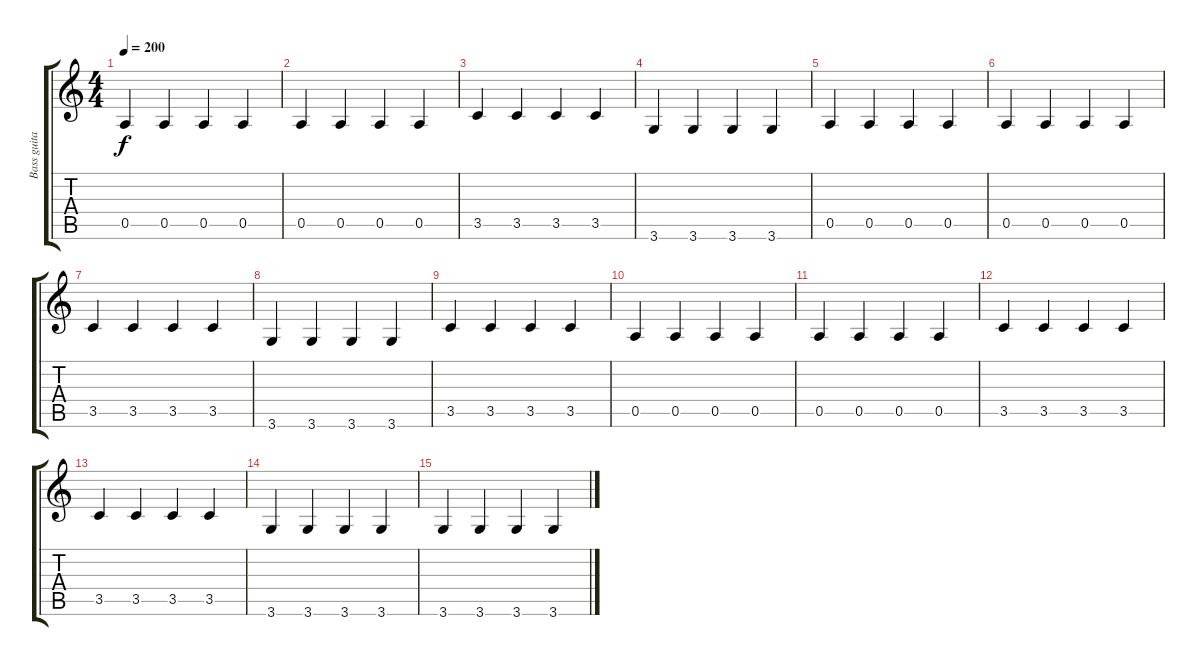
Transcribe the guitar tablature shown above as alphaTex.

\track ("Bass guitar" "Bass guita") {instrument electricbassfinger}
\staff {score tabs}
\tuning (E4 B3 G3 D3 A2 E2) {hide}
\ts (4 4)
\tempo 200
\clef g2
\ks c
0.5.4{dy f instrument electricbassfinger} 0.5.4 0.5.4 0.5.4 |
0.5.4 0.5.4 0.5.4 0.5.4 |
3.5.4 3.5.4 3.5.4 3.5.4 |
3.6.4 3.6.4 3.6.4 3.6.4 |
0.5.4 0.5.4 0.5.4 0.5.4 |
0.5.4 0.5.4 0.5.4 0.5.4 |
3.5.4 3.5.4 3.5.4 3.5.4 |
3.6.4 3.6.4 3.6.4 3.6.4 |
3.5.4 3.5.4 3.5.4 3.5.4 |
0.5.4 0.5.4 0.5.4 0.5.4 |
0.5.4 0.5.4 0.5.4 0.5.4 |
3.5.4 3.5.4 3.5.4 3.5.4 |
3.5.4 3.5.4 3.5.4 3.5.4 |
3.6.4 3.6.4 3.6.4 3.6.4 |
3.6.4 3.6.4 3.6.4 3.6.4
